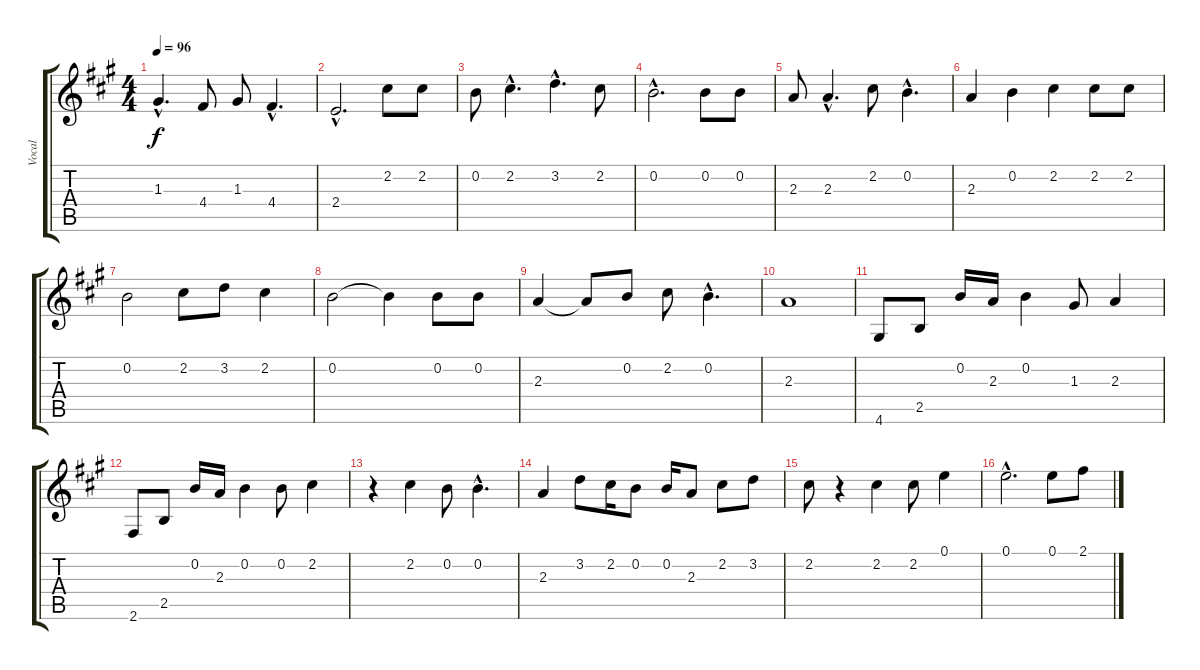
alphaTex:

\track ("Vocal" "Vocal") {instrument acousticguitarsteel}
\staff {score tabs}
\tuning (E4 B3 G3 D3 A2 E2) {hide}
\ts (4 4)
\tempo 96
\clef g2
\ks a
1.3{hac}.4{d dy f} 4.4.8 1.3.8 4.4{hac}.4{d} |
2.4{hac}.2{d} 2.2.8 2.2.8 |
0.2.8 2.2{hac}.4{d} 3.2{hac}.4{d} 2.2.8 |
0.2{hac}.2{d} 0.2.8 0.2.8 |
2.3.8 2.3{hac}.4{d} 2.2.8 0.2{hac}.4{d} |
2.3.4 0.2.4 2.2.4 2.2.8 2.2.8 |
0.2.2 2.2.8 3.2.8 2.2.4 |
0.2.2 0.2{t}.4 0.2.8 0.2.8 |
2.3.4 2.3{t}.8 0.2.8 2.2.8 0.2{hac}.4{d} |
2.3.1 |
4.6.8{instrument acousticbass} 2.5.8 0.2.16 2.3.16 0.2.4 1.3.8 2.3.4 |
2.6.8 2.5.8 0.2.16 2.3.16 0.2.4 0.2.8 2.2.4 |
r.4 2.2.4 0.2.8 0.2{hac}.4{d} |
2.3.4 3.2.8 2.2.16 0.2.8 0.2.16 2.3.8 2.2.8{instrument acousticguitarsteel} 3.2.8 |
2.2.8 r.4 2.2.4 2.2.8 0.1.4 |
0.1{hac}.2{d} 0.1.8 2.1.8
